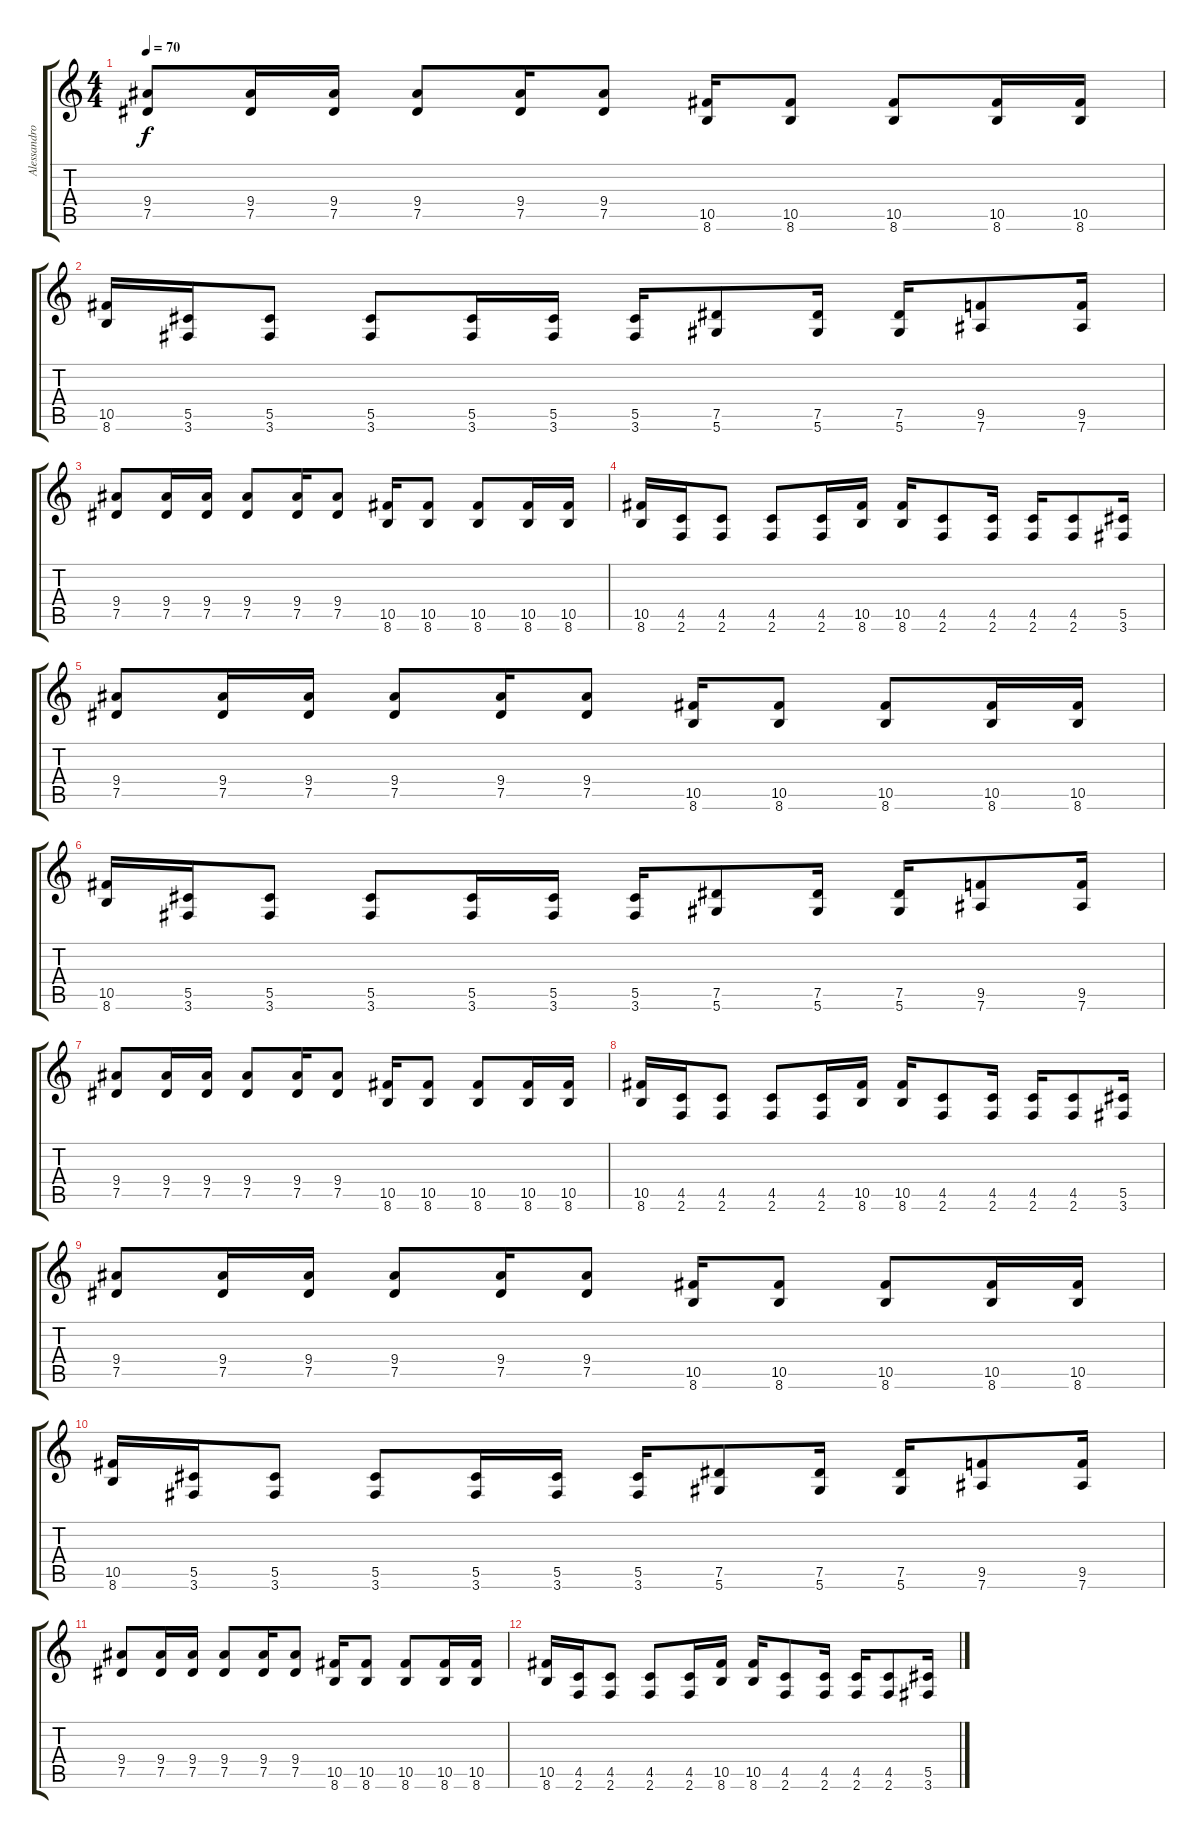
\track ("Alessandro Pace " "Alessandro") {instrument distortionguitar}
\staff {score tabs}
\tuning (Eb4 Bb3 Gb3 Db3 Ab2 Eb2) {hide}
\ts (4 4)
\tempo 70
\clef g2
\ks c
(9.4 7.5).8{dy f} (9.4 7.5).16 (9.4 7.5).16 (9.4 7.5).8 (9.4 7.5).16 (9.4 7.5).8 (10.5 8.6).16 (10.5 8.6).8 (10.5 8.6).8 (10.5 8.6).16 (10.5 8.6).16 |
(10.5 8.6).16 (5.5 3.6).16 (5.5 3.6).8 (5.5 3.6).8 (5.5 3.6).16 (5.5 3.6).16 (5.5 3.6).16 (7.5 5.6).8 (7.5 5.6).16 (7.5 5.6).16 (9.5 7.6).8 (9.5 7.6).16 |
(9.4 7.5).8 (9.4 7.5).16 (9.4 7.5).16 (9.4 7.5).8 (9.4 7.5).16 (9.4 7.5).8 (10.5 8.6).16 (10.5 8.6).8 (10.5 8.6).8 (10.5 8.6).16 (10.5 8.6).16 |
(10.5 8.6).16 (4.5 2.6).16 (4.5 2.6).8 (4.5 2.6).8 (4.5 2.6).16 (10.5 8.6).16 (10.5 8.6).16 (4.5 2.6).8 (4.5 2.6).16 (4.5 2.6).16 (4.5 2.6).8 (5.5 3.6).16 |
(9.4 7.5).8 (9.4 7.5).16 (9.4 7.5).16 (9.4 7.5).8 (9.4 7.5).16 (9.4 7.5).8 (10.5 8.6).16 (10.5 8.6).8 (10.5 8.6).8 (10.5 8.6).16 (10.5 8.6).16 |
(10.5 8.6).16 (5.5 3.6).16 (5.5 3.6).8 (5.5 3.6).8 (5.5 3.6).16 (5.5 3.6).16 (5.5 3.6).16 (7.5 5.6).8 (7.5 5.6).16 (7.5 5.6).16 (9.5 7.6).8 (9.5 7.6).16 |
(9.4 7.5).8 (9.4 7.5).16 (9.4 7.5).16 (9.4 7.5).8 (9.4 7.5).16 (9.4 7.5).8 (10.5 8.6).16 (10.5 8.6).8 (10.5 8.6).8 (10.5 8.6).16 (10.5 8.6).16 |
(10.5 8.6).16 (4.5 2.6).16 (4.5 2.6).8 (4.5 2.6).8 (4.5 2.6).16 (10.5 8.6).16 (10.5 8.6).16 (4.5 2.6).8 (4.5 2.6).16 (4.5 2.6).16 (4.5 2.6).8 (5.5 3.6).16 |
(9.4 7.5).8 (9.4 7.5).16 (9.4 7.5).16 (9.4 7.5).8 (9.4 7.5).16 (9.4 7.5).8 (10.5 8.6).16 (10.5 8.6).8 (10.5 8.6).8 (10.5 8.6).16 (10.5 8.6).16 |
(10.5 8.6).16 (5.5 3.6).16 (5.5 3.6).8 (5.5 3.6).8 (5.5 3.6).16 (5.5 3.6).16 (5.5 3.6).16 (7.5 5.6).8 (7.5 5.6).16 (7.5 5.6).16 (9.5 7.6).8 (9.5 7.6).16 |
(9.4 7.5).8 (9.4 7.5).16 (9.4 7.5).16 (9.4 7.5).8 (9.4 7.5).16 (9.4 7.5).8 (10.5 8.6).16 (10.5 8.6).8 (10.5 8.6).8 (10.5 8.6).16 (10.5 8.6).16 |
(10.5 8.6).16 (4.5 2.6).16 (4.5 2.6).8 (4.5 2.6).8 (4.5 2.6).16 (10.5 8.6).16 (10.5 8.6).16 (4.5 2.6).8 (4.5 2.6).16 (4.5 2.6).16 (4.5 2.6).8 (5.5 3.6).16
